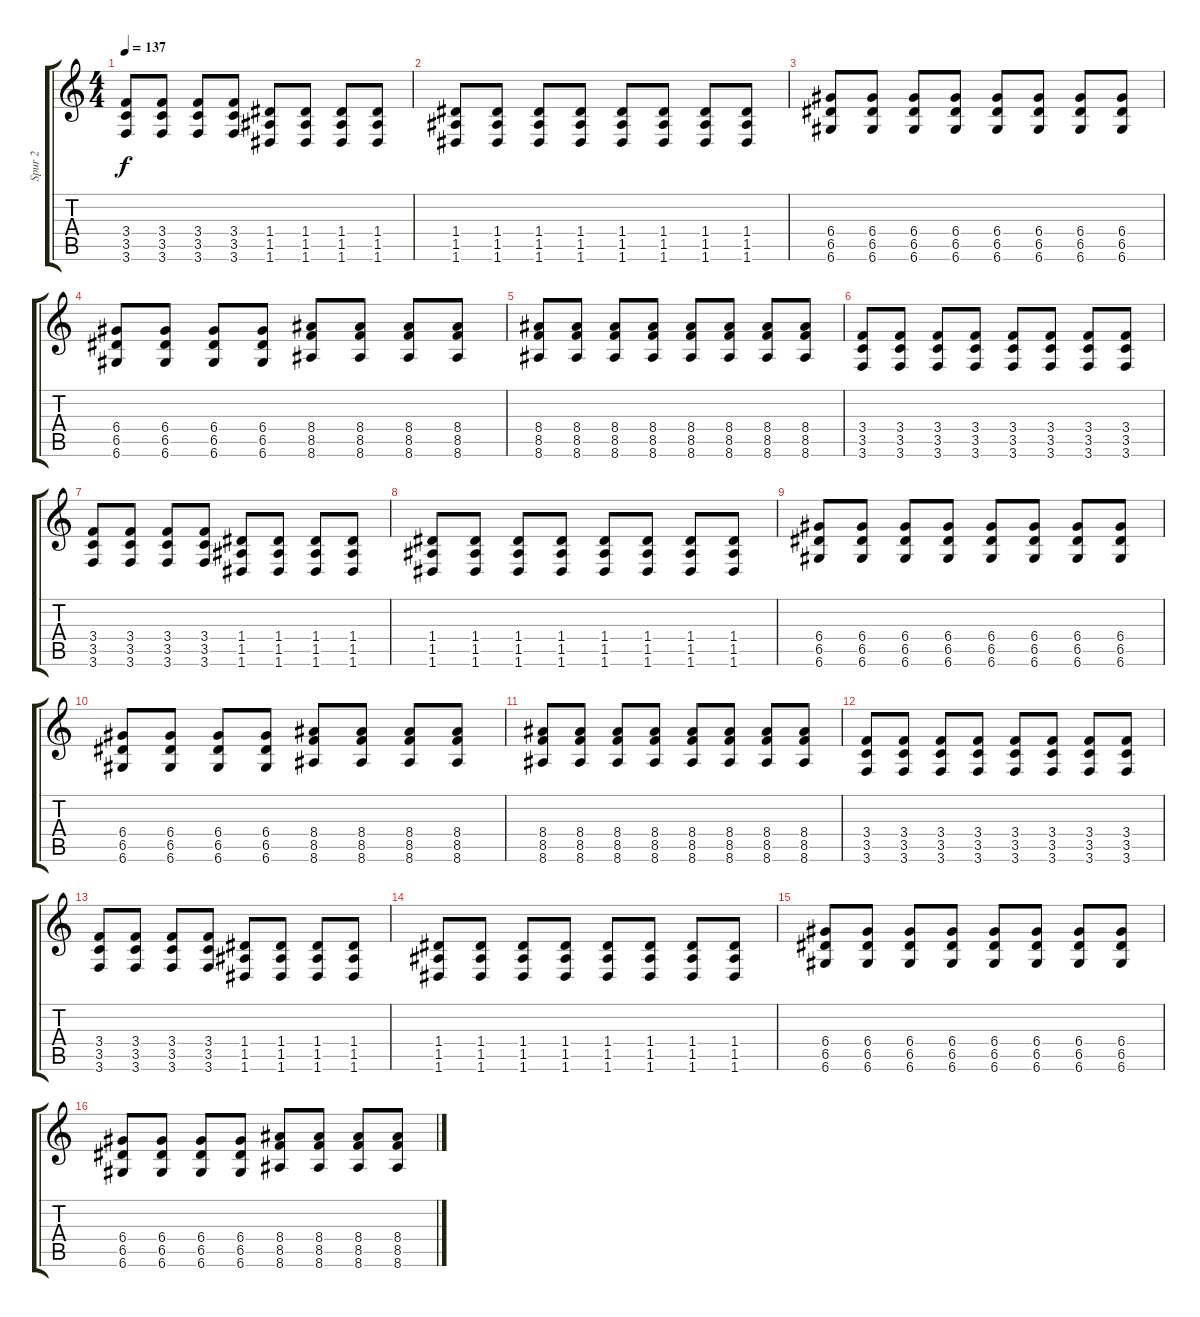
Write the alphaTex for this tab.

\track ("Spur 2" "Spur 2") {instrument electricguitarclean}
\staff {score tabs}
\tuning (E4 B3 G3 D3 A2 D2) {hide}
\ts (4 4)
\tempo 137
\clef g2
\ks c
(3.4 3.5 3.6).8{dy f} (3.4 3.5 3.6).8 (3.4 3.5 3.6).8 (3.4 3.5 3.6).8 (1.4 1.5 1.6).8 (1.4 1.5 1.6).8 (1.4 1.5 1.6).8 (1.4 1.5 1.6).8 |
(1.4 1.5 1.6).8 (1.4 1.5 1.6).8 (1.4 1.5 1.6).8 (1.4 1.5 1.6).8 (1.4 1.5 1.6).8 (1.4 1.5 1.6).8 (1.4 1.5 1.6).8 (1.4 1.5 1.6).8 |
(6.4 6.5 6.6).8 (6.4 6.5 6.6).8 (6.4 6.5 6.6).8 (6.4 6.5 6.6).8 (6.4 6.5 6.6).8 (6.4 6.5 6.6).8 (6.4 6.5 6.6).8 (6.4 6.5 6.6).8 |
(6.4 6.5 6.6).8 (6.4 6.5 6.6).8 (6.4 6.5 6.6).8 (6.4 6.5 6.6).8 (8.4 8.5 8.6).8 (8.4 8.5 8.6).8 (8.4 8.5 8.6).8 (8.4 8.5 8.6).8 |
(8.4 8.5 8.6).8 (8.4 8.5 8.6).8 (8.4 8.5 8.6).8 (8.4 8.5 8.6).8 (8.4 8.5 8.6).8 (8.4 8.5 8.6).8 (8.4 8.5 8.6).8 (8.4 8.5 8.6).8 |
(3.4 3.5 3.6).8 (3.4 3.5 3.6).8 (3.4 3.5 3.6).8 (3.4 3.5 3.6).8 (3.4 3.5 3.6).8 (3.4 3.5 3.6).8 (3.4 3.5 3.6).8 (3.4 3.5 3.6).8 |
(3.4 3.5 3.6).8 (3.4 3.5 3.6).8 (3.4 3.5 3.6).8 (3.4 3.5 3.6).8 (1.4 1.5 1.6).8 (1.4 1.5 1.6).8 (1.4 1.5 1.6).8 (1.4 1.5 1.6).8 |
(1.4 1.5 1.6).8 (1.4 1.5 1.6).8 (1.4 1.5 1.6).8 (1.4 1.5 1.6).8 (1.4 1.5 1.6).8 (1.4 1.5 1.6).8 (1.4 1.5 1.6).8 (1.4 1.5 1.6).8 |
(6.4 6.5 6.6).8 (6.4 6.5 6.6).8 (6.4 6.5 6.6).8 (6.4 6.5 6.6).8 (6.4 6.5 6.6).8 (6.4 6.5 6.6).8 (6.4 6.5 6.6).8 (6.4 6.5 6.6).8 |
(6.4 6.5 6.6).8 (6.4 6.5 6.6).8 (6.4 6.5 6.6).8 (6.4 6.5 6.6).8 (8.4 8.5 8.6).8 (8.4 8.5 8.6).8 (8.4 8.5 8.6).8 (8.4 8.5 8.6).8 |
(8.4 8.5 8.6).8 (8.4 8.5 8.6).8 (8.4 8.5 8.6).8 (8.4 8.5 8.6).8 (8.4 8.5 8.6).8 (8.4 8.5 8.6).8 (8.4 8.5 8.6).8 (8.4 8.5 8.6).8 |
(3.4 3.5 3.6).8 (3.4 3.5 3.6).8 (3.4 3.5 3.6).8 (3.4 3.5 3.6).8 (3.4 3.5 3.6).8 (3.4 3.5 3.6).8 (3.4 3.5 3.6).8 (3.4 3.5 3.6).8 |
(3.4 3.5 3.6).8 (3.4 3.5 3.6).8 (3.4 3.5 3.6).8 (3.4 3.5 3.6).8 (1.4 1.5 1.6).8 (1.4 1.5 1.6).8 (1.4 1.5 1.6).8 (1.4 1.5 1.6).8 |
(1.4 1.5 1.6).8 (1.4 1.5 1.6).8 (1.4 1.5 1.6).8 (1.4 1.5 1.6).8 (1.4 1.5 1.6).8 (1.4 1.5 1.6).8 (1.4 1.5 1.6).8 (1.4 1.5 1.6).8 |
(6.4 6.5 6.6).8 (6.4 6.5 6.6).8 (6.4 6.5 6.6).8 (6.4 6.5 6.6).8 (6.4 6.5 6.6).8 (6.4 6.5 6.6).8 (6.4 6.5 6.6).8 (6.4 6.5 6.6).8 |
(6.4 6.5 6.6).8 (6.4 6.5 6.6).8 (6.4 6.5 6.6).8 (6.4 6.5 6.6).8 (8.4 8.5 8.6).8 (8.4 8.5 8.6).8 (8.4 8.5 8.6).8 (8.4 8.5 8.6).8
